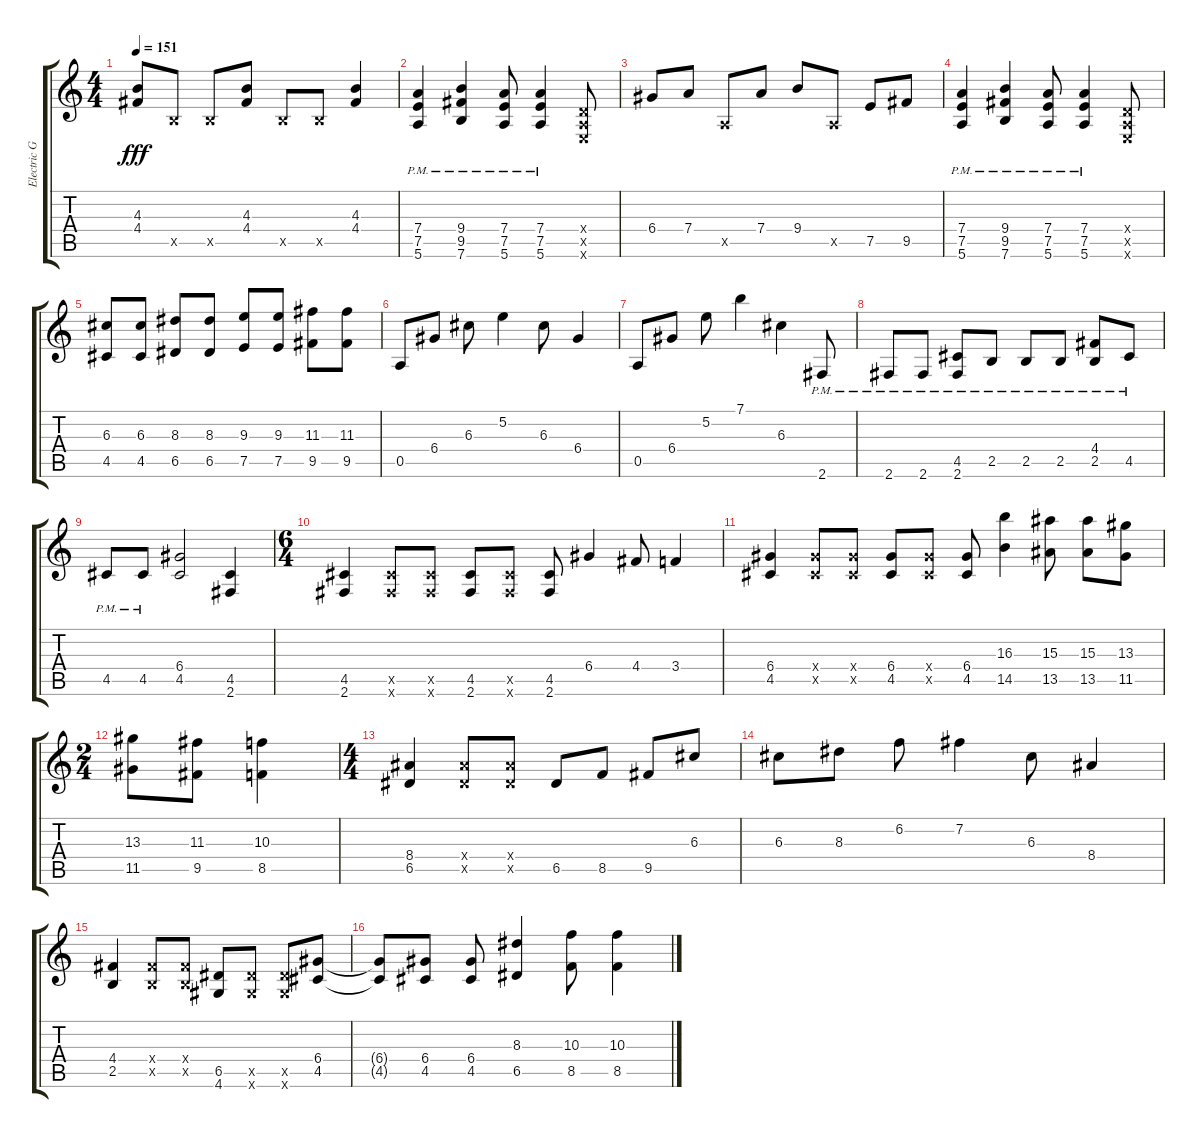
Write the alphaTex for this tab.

\track ("Electric Guitar" "Electric G") {instrument distortionguitar}
\staff {score tabs}
\tuning (E4 B3 G3 D3 A2 E2) {hide}
\ts (4 4)
\tempo 151
\clef g2
\ks c
(4.3 4.4).8{dy fff} 2.5{x}.8 2.5{x}.8 (4.3 4.4).8 2.5{x}.8 2.5{x}.8 (4.3 4.4).4 |
(7.4 7.5{pm} 5.6{pm}).4 (9.4 9.5{pm} 7.6{pm}).4 (7.4 7.5{pm} 5.6{pm}).8 (7.4 7.5{pm} 5.6{pm}).4 (0.4{x} 0.5{x} 0.6{x}).8 |
6.4.8 7.4.8 0.5{x}.8 7.4.8 9.4.8 0.5{x}.8 7.5.8 9.5.8 |
(7.4 7.5{pm} 5.6{pm}).4 (9.4 9.5{pm} 7.6{pm}).4 (7.4 7.5{pm} 5.6{pm}).8 (7.4 7.5{pm} 5.6{pm}).4 (0.4{x} 0.5{x} 0.6{x}).8 |
(6.3 4.5).8 (6.3 4.5).8 (8.3 6.5).8 (8.3 6.5).8 (9.3 7.5).8 (9.3 7.5).8 (11.3 9.5).8 (11.3 9.5).8 |
0.5.8 6.4.8 6.3.8 5.2.4 6.3.8 6.4.4 |
0.5.8 6.4.8 5.2.8 7.1.4 6.3.4 2.6{pm}.8 |
2.6{pm}.8 2.6{pm}.8 (4.5{pm} 2.6{pm}).8 2.5{pm}.8 2.5{pm}.8 2.5{pm}.8 (4.4{pm} 2.5{pm}).8 4.5{pm}.8 |
4.5{pm}.8 4.5{pm}.8 (6.4 4.5).2 (4.5 2.6).4 |
\ts (6 4)
(4.5 2.6).4 (4.5{x} 2.6{x}).8 (4.5{x} 2.6{x}).8 (4.5 2.6).8 (4.5{x} 2.6{x}).8 (4.5 2.6).8 6.4.4 4.4.8 3.4.4 |
(6.4 4.5).4 (6.4{x} 4.5{x}).8 (6.4{x} 4.5{x}).8 (6.4 4.5).8 (6.4{x} 4.5{x}).8 (6.4 4.5).8 (16.3 14.5).4 (15.3 13.5).8 (15.3 13.5).8 (13.3 11.5).8 |
\ts (2 4)
(13.3 11.5).8 (11.3 9.5).8 (10.3 8.5).4 |
\ts (4 4)
(8.4 6.5).4 (8.4{x} 6.5{x}).8 (8.4{x} 6.5{x}).8 6.5.8 8.5.8 9.5.8 6.3.8 |
6.3.8 8.3.8 6.2.8 7.2.4 6.3.8 8.4.4 |
(4.4 2.5).4 (4.4{x} 2.5{x}).8 (4.4{x} 2.5{x}).8 (6.5 4.6).8 (6.5{x} 4.6{x}).8 (6.5{x} 4.6{x}).8 (6.4 4.5).8 |
(6.4{t} 4.5{t}).8 (6.4 4.5).8 (6.4 4.5).8 (8.3 6.5).4 (10.3 8.5).8 (10.3 8.5).4
